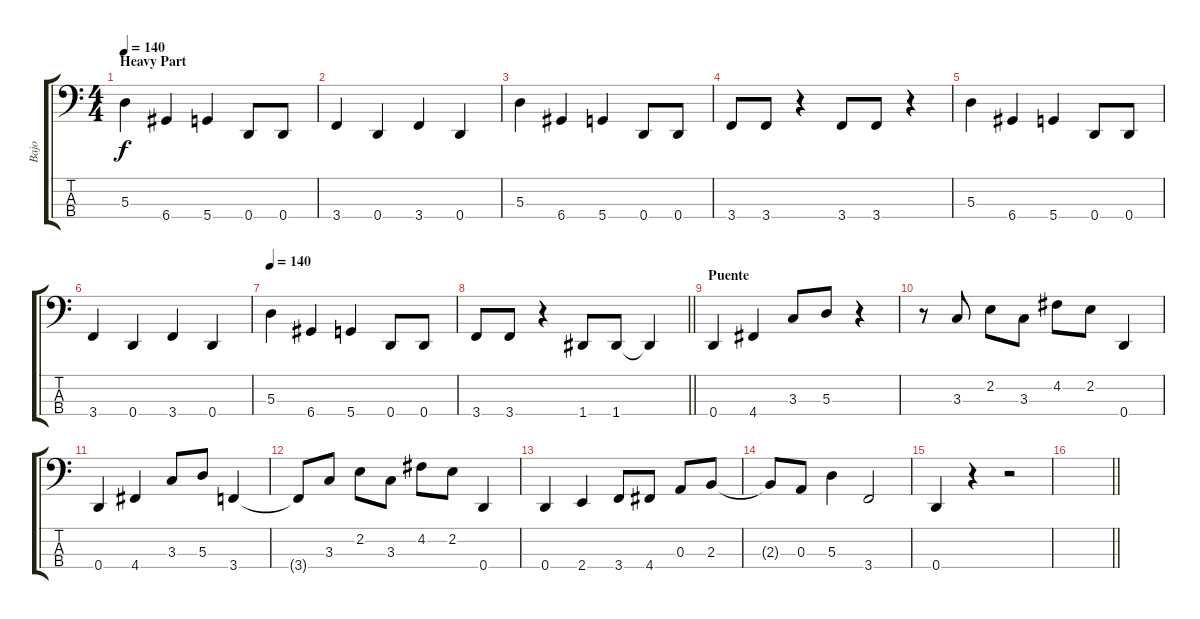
\track ("Bajo" "Bajo") {instrument electricbasspick}
\staff {score tabs}
\tuning (G2 D2 A1 D1) {hide}
\ts (4 4)
\section ("" "Heavy Part")
\tempo 140
\clef f4
\ks c
5.3.4{dy f} 6.4.4 5.4.4 0.4.8 0.4.8 |
3.4.4 0.4.4 3.4.4 0.4.4 |
5.3.4 6.4.4 5.4.4 0.4.8 0.4.8 |
3.4.8 3.4.8 r.4 3.4.8 3.4.8 r.4 |
5.3.4 6.4.4 5.4.4 0.4.8 0.4.8 |
3.4.4 0.4.4 3.4.4 0.4.4 |
\tempo 140
5.3.4 6.4.4 5.4.4 0.4.8 0.4.8 |
\barLineRight lightlight
3.4.8 3.4.8 r.4 1.4.8 1.4.8 1.4{t}.4 |
\section ("" "Puente")
0.4.4 4.4.4 3.3.8 5.3.8 r.4 |
r.8 3.3.8 2.2.8 3.3.8 4.2.8 2.2.8 0.4.4 |
0.4.4 4.4.4 3.3.8 5.3.8 3.4.4 |
3.4{t}.8 3.3.8 2.2.8 3.3.8 4.2.8 2.2.8 0.4.4 |
0.4.4 2.4.4 3.4.8 4.4.8 0.3.8 2.3.8 |
2.3{t}.8 0.3.8 5.3.4 3.4.2 |
0.4.4 r.4 r.2 |
\barLineRight lightlight
